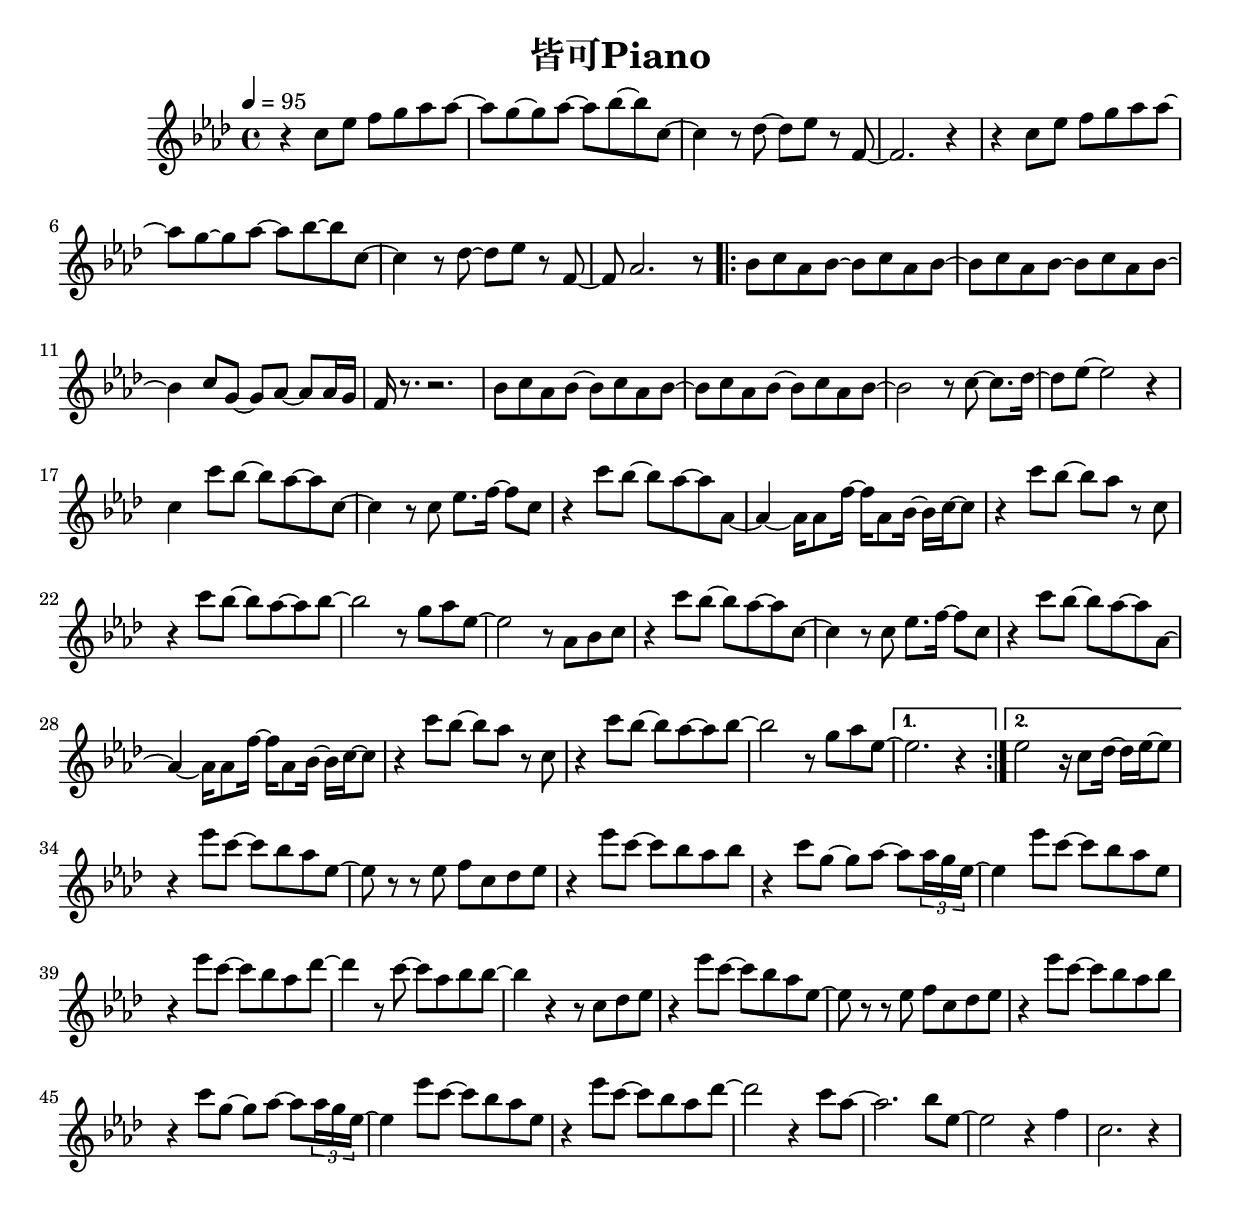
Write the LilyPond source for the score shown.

\header {
  title = "皆可Piano"
  composer = ""
}

\score { <<
  \relative aes' { \key aes\major \tempo 4 = 95 \time 4/4

  r4 c8 ees f g aes aes~ | aes g~ g aes~ aes bes~ bes c,~ |
  c4 r8 des~ des ees r f,~ | f2. r4 |
  r4 c'8 ees f g aes aes~ | aes g~ g aes~ aes bes~ bes c,~ |
  c4 r8 des~ des ees r f,~ | f aes2. r8 |

  \repeat volta 2 {
  bes c aes bes~ bes c aes bes~ | bes c aes bes~ bes c aes bes~ |
  bes4 c8 g~ g aes~ aes aes16 g | f r8. r2. |
  bes8 c aes bes~ bes c aes bes~ | bes c aes bes~ bes c aes bes~ | 
  bes2 r8 c8~ c8. des16~ | des8 ees~ ees2 r4 |

  c4 c'8 bes~ bes aes~ aes c,~ | c4 r8 c ees8. f16~ f8 c |
  r4 c'8 bes~ bes aes~ aes aes,~ | aes4~ aes16 aes8 f'16~ f aes,8 bes16~ bes c~ c8 |
  r4 c'8 bes~ bes aes r c, | r4 c'8 bes~ bes aes~ aes bes~ |
  bes2 r8 g aes ees~ | ees2 r8 aes, bes c |

  r4 c'8 bes~ bes aes~ aes c,~ | c4 r8 c ees8. f16~ f8 c |
  r4 c'8 bes~ bes aes~ aes aes,~ | aes4~ aes16 aes8 f'16~ f aes,8 bes16~ bes c~ c8 |
  r4 c'8 bes~ bes aes r c, | r4 c'8 bes~ bes aes~ aes bes~ |
  bes2 r8 g aes ees~ |
  }

  \alternative {
    {ees2. r4 | }
    {ees2 r16 c8 des16~ des ees16~ ees8 | }
  }

  r4 ees'8 c~ c bes aes ees~ | ees r r ees f c des ees |
  r4 ees'8 c~ c bes aes bes | r4 c8 g~ g aes~ aes \tuplet 3/2 8 {aes16 g ees~} |
  ees4 ees'8 c~ c bes aes ees | r4 ees'8 c~ c bes aes des~ |
  des4 r8 c~ c aes bes bes~ | bes4 r r8 c, des ees |
  
  r4 ees'8 c~ c bes aes ees~ | ees r r ees f c des ees |
  r4 ees'8 c~ c bes aes bes | r4 c8 g~ g aes~ aes \tuplet 3/2 8 {aes16 g ees~} |
  ees4 ees'8 c~ c bes aes ees | r4 ees'8 c~ c bes aes des~ |
  des2 r4 c8 aes~ |

  aes2. bes8 ees,~ | ees2 r4 f | c2. r4

   
    
  }





>>
  \layout {}
  \midi {}
}